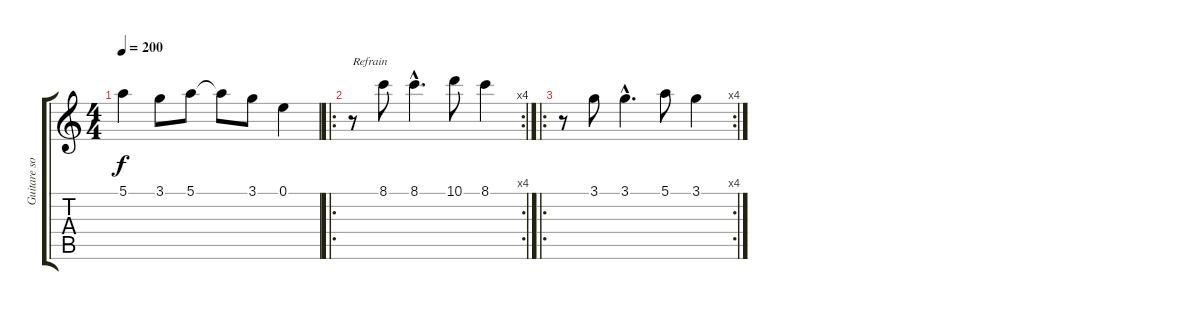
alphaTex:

\track ("Guitare solo" "Guitare so") {instrument acousticguitarsteel}
\staff {score tabs}
\tuning (E4 B3 G3 D3 A2 E2) {hide}
\ts (4 4)
\tempo 200
\clef g2
\ks c
5.1.4{dy f} 3.1.8 5.1.8 5.1{t}.8 3.1.8 0.1.4 |
\ro
\rc 4
r.8{txt "Refrain"} 8.1.8 8.1{hac}.4{d} 10.1.8 8.1.4 |
\ro
\rc 4
r.8 3.1.8 3.1{hac}.4{d} 5.1.8 3.1.4
